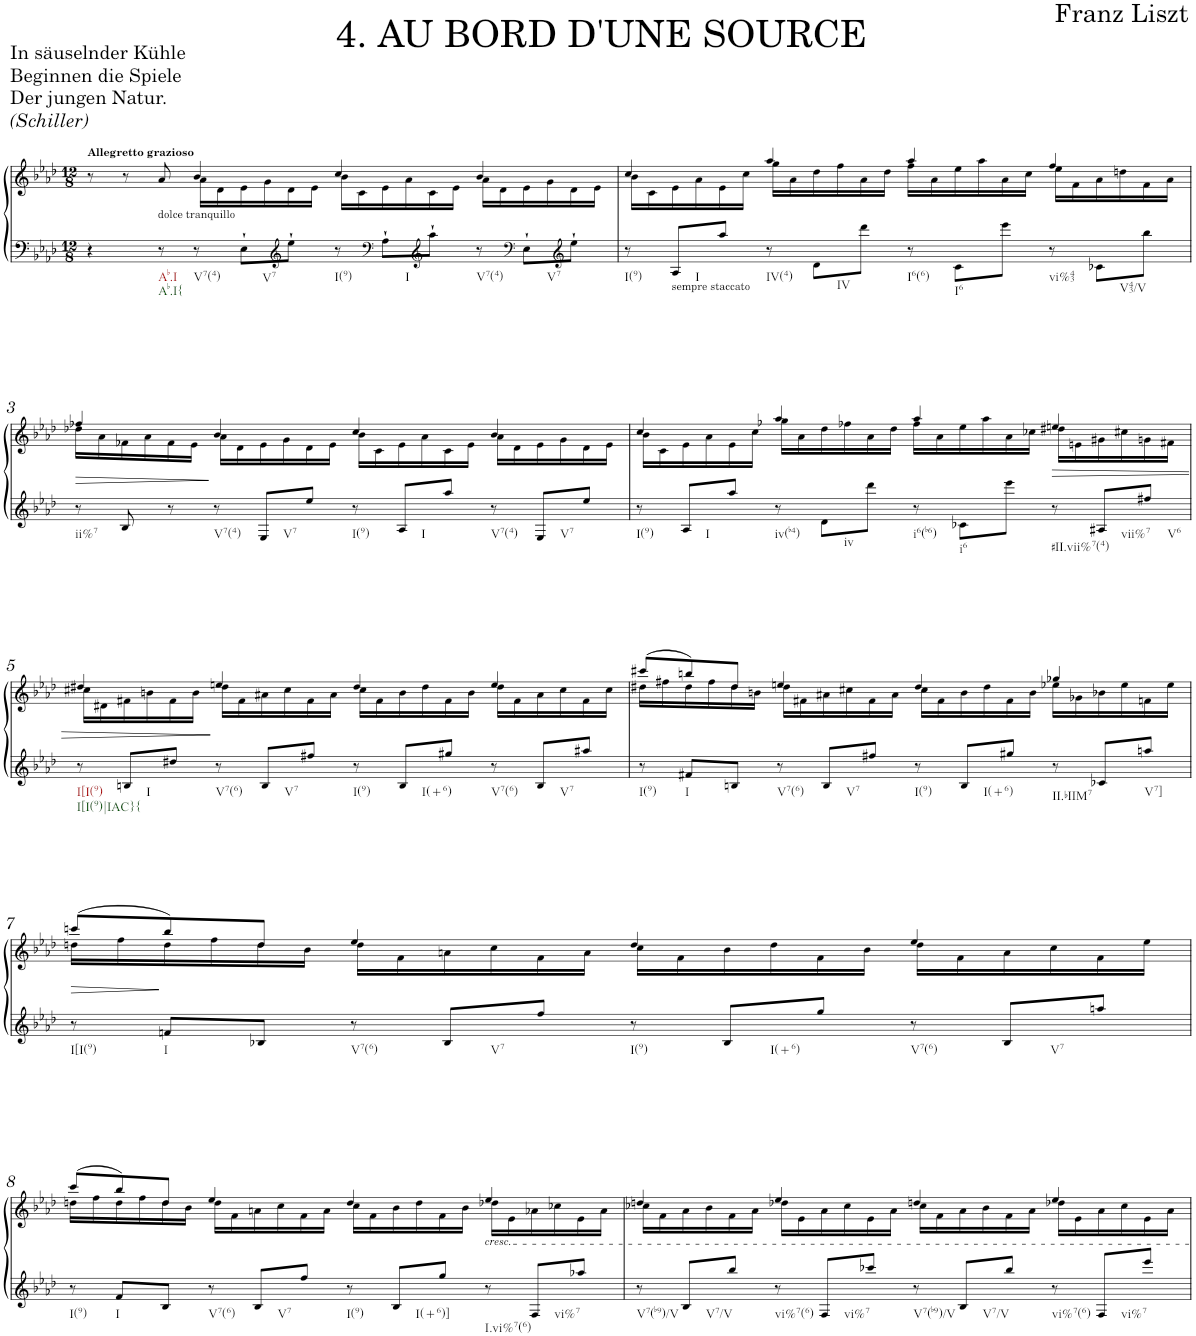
**kern	**kern	**dynam
*part1	*part1	*part1
*staff2	*staff1	*staff1/2
*I"Piano	*	*
*I'Pno.	*	*
*clefF4	*clefG2	*
*k[b-e-a-d-]	*k[b-e-a-d-]	*
*M12/8	*M12/8	*
=1	=1	=1
*	*^	*
!	!LO:TX:a:B:t=Allegretto grazioso	!	!
4r	8r	4.ryy	.
.	8r	.	.
!	!LO:TX:b:t=dolce tranquillo	!	!
!LO:TX:b:t=Ab.I	!	!	!
!LO:TX:b:t=Ab.I{	!	!	!
8r	8a-/	.	.
!LO:TX:b:t=V7(4)	!	!	!
8r	4b-/	16a-\LL	.
.	.	16d-\	.
!LO:TX:b:t=V7	!	!	!
8E-`\L	.	16e-\	.
.	.	16g\	.
*clefG2	*	*	*
8ee-`\J	8ryy	16d-\	.
.	.	16e-\JJ	.
!LO:TX:b:t=I(9)	!	!	!
8r	4cc/	16b-\LL	.
.	.	16c\	.
*clefF4	*	*	*
!LO:TX:b:t=I	!	!	!
8A-`\L	.	16e-\	.
.	.	16a-\	.
*clefG2	*	*	*
8aa-`\J	8ryy	16c\	.
.	.	16e-\JJ	.
!LO:TX:b:t=V7(4)	!	!	!
8r	4b-/	16a-\LL	.
.	.	16d-\	.
*clefF4	*	*	*
!LO:TX:b:t=V7	!	!	!
8E-`\L	.	16e-\	.
.	.	16g\	.
*clefG2	*	*	*
8ee-`\J	8ryy	16d-\	.
.	.	16e-\JJ	.
=2	=2	=2	=2
!LO:TX:b:t=I(9)	!	!	!
8r	4cc/	16b-\LL	.
.	.	16c\	.
!LO:TX:b:t=sempre staccato	!	!	!
!LO:TX:b:t=I	!	!	!
8A-/L	.	16e-\	.
.	.	16a-\	.
8aa-/J	8ryy	16e-\	.
.	.	16cc\JJ	.
!LO:TX:b:t=IV(4)	!	!	!
8r	4aa-/	16gg\LL	.
.	.	16a-\	.
!LO:TX:b:t=IV	!	!	!
8d-\L	.	16dd-\	.
.	.	16ff\	.
8ddd-\J	8ryy	16a-\	.
.	.	16dd-\JJ	.
!LO:TX:b:t=I6(6)	!	!	!
8r	4aa-/	16ff\LL	.
.	.	16a-\	.
!LO:TX:b:t=I6	!	!	!
8c\L	.	16ee-\	.
.	.	16aa-\	.
8eee-\J	8ryy	16a-\	.
.	.	16cc\JJ	.
!LO:TX:b:t=vi%43	!	!	!
8r	4ff/	16ee-\LL	.
.	.	16f\	.
!LO:TX:b:t=V43/V	!	!	!
8c-X\L	.	16a-\	.
.	.	16ddn\	.
8bb-\J	8ryy	16f\	.
.	.	16a-\JJ	.
!!LO:LB:g=z	!!
=3	=3	=3	=3
!LO:TX:b:t=ii%7	!	!	!
!	!	!	!LO:HP:b
8r	4ff-X/	16dd-X\LL	>
.	.	16a-\	.
8B-/	.	16f-X\	.
.	.	16a-\	.
8r	8ryy	16f-\	.
.	.	16e-\JJ	.
!LO:TX:b:t=V7(4)	!	!	!
8r	4b-/	16a-\LL	]
.	.	16d-\	.
!LO:TX:b:t=V7	!	!	!
8E-/L	.	16e-\	.
.	.	16g\	.
8ee-/J	8ryy	16d-\	.
.	.	16e-\JJ	.
!LO:TX:b:t=I(9)	!	!	!
8r	4cc/	16b-\LL	.
.	.	16c\	.
!LO:TX:b:t=I	!	!	!
8A-/L	.	16e-\	.
.	.	16a-\	.
8aa-/J	8ryy	16c\	.
.	.	16e-\JJ	.
!LO:TX:b:t=V7(4)	!	!	!
8r	4b-/	16a-\LL	.
.	.	16d-\	.
!LO:TX:b:t=V7	!	!	!
8E-/L	.	16e-\	.
.	.	16g\	.
8ee-/J	8ryy	16d-\	.
.	.	16e-\JJ	.
=4	=4	=4	=4
!LO:TX:b:t=I(9)	!	!	!
8r	4cc/	16b-\LL	.
.	.	16c\	.
!LO:TX:b:t=I	!	!	!
8A-/L	.	16e-\	.
.	.	16a-\	.
8aa-/J	8ryy	16e-\	.
.	.	16cc\JJ	.
!LO:TX:b:t=iv(b4)	!	!	!
8r	4aa-X/	16gg\LL	.
.	.	16a-\	.
!LO:TX:b:t=iv	!	!	!
8d-\L	.	16dd-\	.
.	.	16ff-X\	.
8ddd-\J	8ryy	16a-\	.
.	.	16dd-\JJ	.
!LO:TX:b:t=i6(b6)	!	!	!
8r	4aa-/	16ff-\LL	.
.	.	16a-\	.
!LO:TX:b:t=i6	!	!	!
8c-X\L	.	16ee-\	.
.	.	16aa-\	.
8eee-\J	8ryy	16a-\	.
.	.	16cc-X\JJ	.
!LO:TX:b:t=#II.vii%7(4)	!	!	!
!	!	!	!LO:HP:b
8r	4een/	16dd#X\LL	>
.	.	16en\	.
!LO:TX:b:t=vii%7	!	!	!
8A#X/L	.	16g#X\	.
.	.	16cc#X\	.
!LO:TX:b:t=V6	!	!	!
8ff#X/J	8ryy	16gn\	.
.	.	16f#X\JJ	.
!!LO:LB:g=z	!!
=5	=5	=5	=5
!LO:TX:b:t=I[I(9)	!	!	!
!LO:TX:b:t=I[I(9)|IAC}{	!	!	!
8r	4dd#X/	16cc#X\LL	.
.	.	16d#X\	.
!LO:TX:b:t=I	!	!	!
8Bn/L	.	16f#X\	.
.	.	16bn\	.
8dd#X/J	8ryy	16f#\	.
.	.	16b\JJ	.
!LO:TX:b:t=V7(6)	!	!	!
8r	4een/	16dd#\LL	]
.	.	16f#\	.
!LO:TX:b:t=V7	!	!	!
8B/L	.	16a#X\	.
.	.	16cc#\	.
8ff#X/J	8ryy	16f#\	.
.	.	16a#\JJ	.
!LO:TX:b:t=I(9)	!	!	!
8r	4dd#/	16cc#\LL	.
.	.	16f#\	.
!LO:TX:b:t=I(+6)	!	!	!
8B/L	.	16b\	.
.	.	16dd#\	.
8gg#X/J	8ryy	16f#\	.
.	.	16b\JJ	.
!LO:TX:b:t=V7(6)	!	!	!
8r	4ee/	16dd#\LL	.
.	.	16f#\	.
!LO:TX:b:t=V7	!	!	!
8B/L	.	16a#\	.
.	.	16cc#\	.
8aa#X/J	8ryy	16f#\	.
.	.	16cc#\JJ	.
=6	=6	=6	=6
!LO:TX:b:t=I(9)	!	!	!
8r	(8ccc#X/L	16dd#X\LL	.
.	.	16ff#X\	.
!LO:TX:b:t=I	!	!	!
8f#X/L	8bbn/)	16dd#\	.
.	.	16ff#\	.
8Bn/J	8dd#/J	16dd#\	.
.	.	16bn\JJ	.
!LO:TX:b:t=V7(6)	!	!	!
8r	4een/	16dd#\LL	.
.	.	16f#X\	.
!LO:TX:b:t=V7	!	!	!
8B/L	.	16a#X\	.
.	.	16cc#X\	.
8ff#X/J	8ryy	16f#\	.
.	.	16a#\JJ	.
!LO:TX:b:t=I(9)	!	!	!
8r	4dd#/	16cc#\LL	.
.	.	16f#\	.
!LO:TX:b:t=I(+6)	!	!	!
8B/L	.	16b\	.
.	.	16dd#\	.
8gg#X/J	8ryy	16f#\	.
.	.	16b\JJ	.
!LO:TX:b:t=II.bIIM7	!	!	!
8r	4gg-X/	16ee-X\LL	.
.	.	16g-X\	.
8c-X/L	.	16b-X\	.
.	.	16ee-\	.
!LO:TX:b:t=V7]	!	!	!
8aan/J	8ryy	16fn\	.
.	.	16ee-\JJ	.
!!LO:LB:g=z	!!
=7	=7	=7	=7
!LO:TX:b:t=I[I(9)	!	!	!
!	!	!	!LO:HP:b
8r	(8cccn/L	16ddn\LL	>
.	.	16ff\	.
!LO:TX:b:t=I	!	!	!
8fn/L	8bb-/)	16dd\	]
.	.	16ff\	.
8B-X/J	8dd/J	16dd\	.
.	.	16b-\JJ	.
!LO:TX:b:t=V7(6)	!	!	!
8r	4ee-/	16dd\LL	.
.	.	16f\	.
!LO:TX:b:t=V7	!	!	!
8B-/L	.	16an\	.
.	.	16cc\	.
8ff/J	8ryy	16f\	.
.	.	16a\JJ	.
!LO:TX:b:t=I(9)	!	!	!
8r	4dd/	16cc\LL	.
.	.	16f\	.
!LO:TX:b:t=I(+6)	!	!	!
8B-/L	.	16b-\	.
.	.	16dd\	.
8gg/J	8ryy	16f\	.
.	.	16b-\JJ	.
!LO:TX:b:t=V7(6)	!	!	!
8r	4ee-/	16dd\LL	.
.	.	16f\	.
!LO:TX:b:t=V7	!	!	!
8B-/L	.	16a\	.
.	.	16cc\	.
8aan/J	8ryy	16f\	.
.	.	16ee-\JJ	.
!!LO:LB:g=z	!!
=8	=8	=8	=8
!LO:TX:b:t=I(9)	!	!	!
8r	(8ccc/L	16ddn\LL	.
.	.	16ff\	.
!LO:TX:b:t=I	!	!	!
8f/L	8bb-/)	16dd\	.
.	.	16ff\	.
8B-/J	8dd/J	16dd\	.
.	.	16b-\JJ	.
!LO:TX:b:t=V7(6)	!	!	!
8r	4ee-/	16dd\LL	.
.	.	16f\	.
!LO:TX:b:t=V7	!	!	!
8B-/L	.	16an\	.
.	.	16cc\	.
8ff/J	8ryy	16f\	.
.	.	16a\JJ	.
!LO:TX:b:t=I(9)	!	!	!
8r	4dd/	16cc\LL	.
.	.	16f\	.
!LO:TX:b:t=I(+6)]	!	!	!
8B-/L	.	16b-\	.
.	.	16dd\	.
8gg/J	8ryy	16f\	.
.	.	16b-\JJ	.
!	!LO:TX:b:i:t=cresc.	!	!
!LO:TX:b:t=I.vi%7(6)	!	!	!
8r	4ee-/	16dd-X\LL	.
.	.	16e-\	.
!LO:TX:b:t=vi%7	!	!	!
8F/L	.	16a-X\	.
.	.	16cc-X\	.
8aa-X/J	8ryy	16e-\	.
.	.	16a-\JJ	.
=9	=9	=9	=9
!LO:TX:b:t=V7(b9)/V	!	!	!
8r	4ddn/	16cc-X\LL	.
.	.	16f\	.
!LO:TX:b:t=V7/V	!	!	!
8B-/L	.	16a-\	.
.	.	16b-\	.
8bb-/J	8ryy	16f\	.
.	.	16a-\JJ	.
!LO:TX:b:t=vi%7(6)	!	!	!
8r	4ee-/	16dd-X\LL	.
.	.	16e-\	.
!LO:TX:b:t=vi%7	!	!	!
8F/L	.	16a-\	.
.	.	16cc-\	.
8ccc-X/J	8ryy	16e-\	.
.	.	16a-\JJ	.
!LO:TX:b:t=V7(b9)/V	!	!	!
8r	4ddn/	16cc-\LL	.
.	.	16f\	.
!LO:TX:b:t=V7/V	!	!	!
8B-/L	.	16a-\	.
.	.	16b-\	.
8bb-/J	8ryy	16f\	.
.	.	16a-\JJ	.
!LO:TX:b:t=vi%7(6)	!	!	!
8r	4ee-/	16dd-X\LL	.
.	.	16e-\	.
!LO:TX:b:t=vi%7	!	!	!
8F/L	.	16a-\	.
.	.	16cc-\	.
8eee-/J	8ryy	16e-\	.
.	.	16a-\JJ	.
*	*v	*v	*
=	=	=
*-	*-	*-
